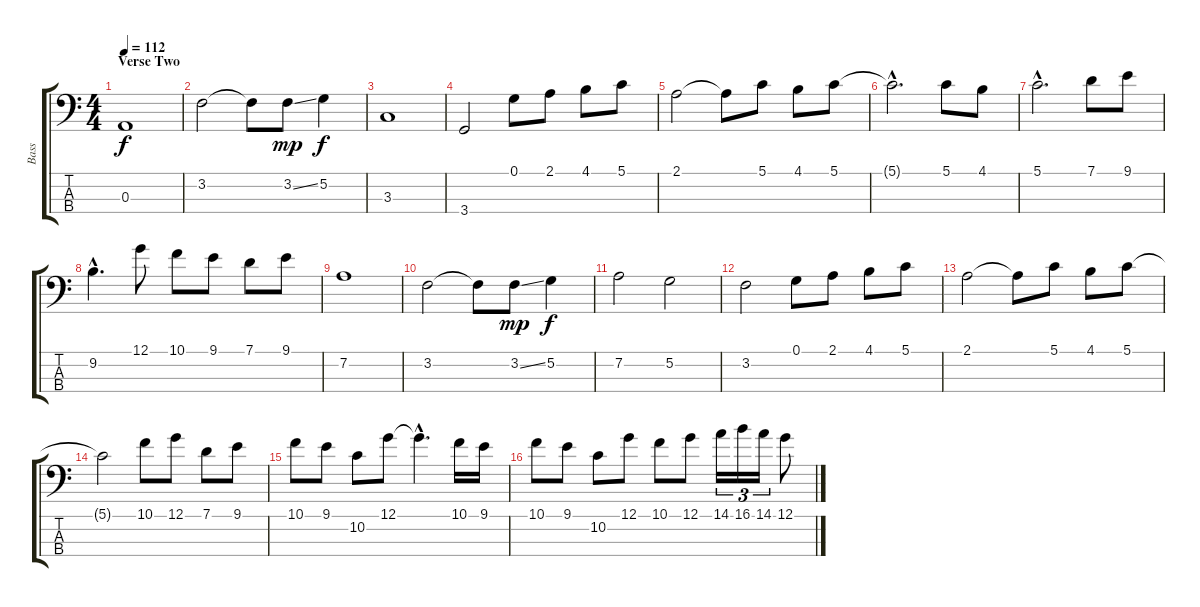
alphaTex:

\track ("Bass" "Bass") {instrument electricbassfinger}
\staff {score tabs}
\tuning (G2 D2 A1 E1) {hide}
\ts (4 4)
\section ("" "Verse Two")
\tempo 112
\clef f4
\ks c
0.3.1{dy f} |
3.2.2 3.2{t}.8 3.2{ss}.8{dy mp} 5.2.4{dy f} |
3.3.1 |
3.4.2 0.1.8 2.1.8 4.1.8 5.1.8 |
2.1.2 2.1{t}.8 5.1.8 4.1.8 5.1.8 |
5.1{hac t}.2{d} 5.1.8 4.1.8 |
5.1{hac}.2{d} 7.1.8 9.1.8 |
9.2{hac}.4{d} 12.1.8 10.1.8 9.1.8 7.1.8 9.1.8 |
7.2.1 |
3.2.2 3.2{t}.8 3.2{ss}.8{dy mp} 5.2.4{dy f} |
7.2.2 5.2.2 |
3.2.2 0.1.8 2.1.8 4.1.8 5.1.8 |
2.1.2 2.1{t}.8 5.1.8 4.1.8 5.1.8 |
5.1{t}.2 10.1.8 12.1.8 7.1.8 9.1.8 |
10.1.8 9.1.8 10.2.8 12.1.8 12.1{hac t}.4{d} 10.1.16 9.1.16 |
10.1.8 9.1.8 10.2.8 12.1.8 10.1.8 12.1.8 14.1.16{tu (3 2)} 16.1.16{tu (3 2)} 14.1.16{tu (3 2)} 12.1.8
